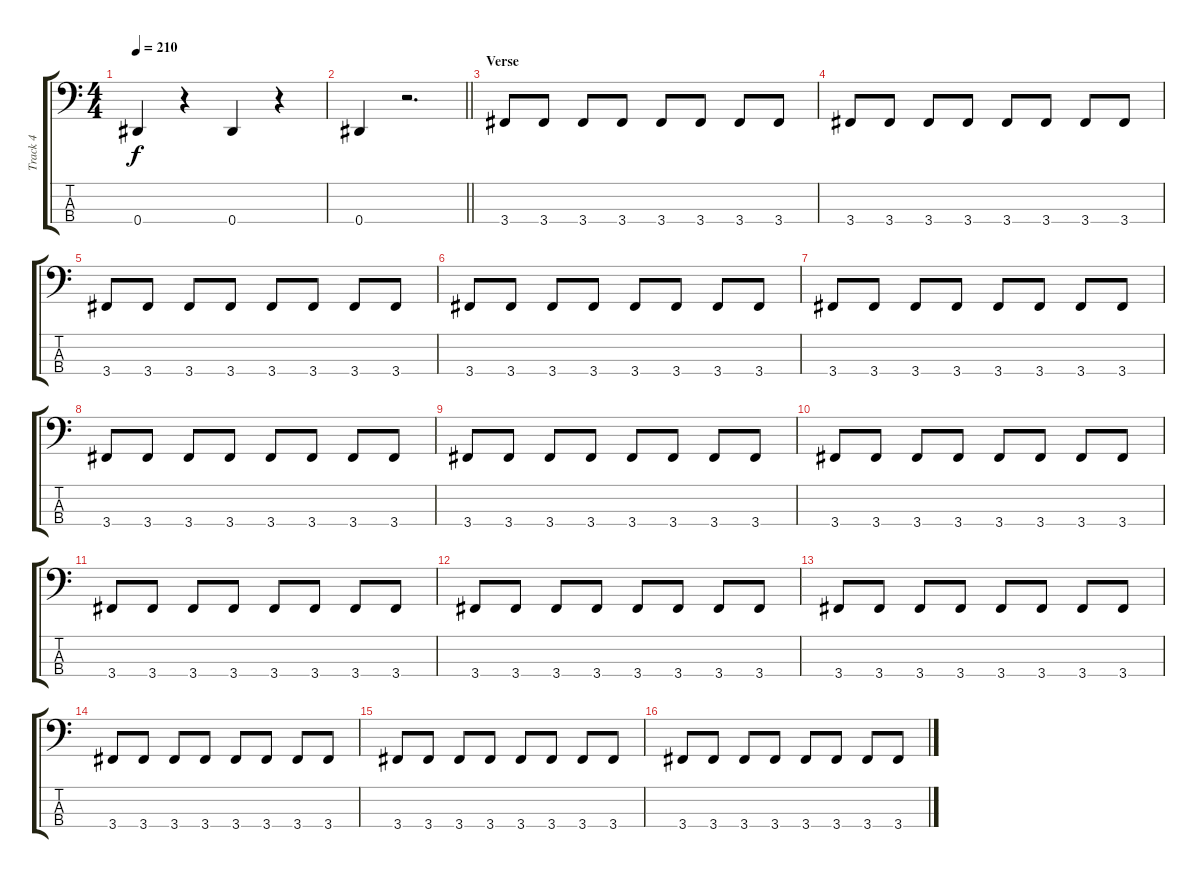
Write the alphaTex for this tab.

\track ("Track 4" "Track 4") {instrument electricbasspick}
\staff {score tabs}
\tuning (Gb2 Db2 Ab1 Eb1) {hide}
\ts (4 4)
\tempo 210
\clef f4
\ks c
0.4.4{dy f} r.4 0.4.4 r.4 |
\barLineRight lightlight
0.4.4 r.2{d} |
\section ("" "Verse")
3.4.8 3.4.8 3.4.8 3.4.8 3.4.8 3.4.8 3.4.8 3.4.8 |
3.4.8 3.4.8 3.4.8 3.4.8 3.4.8 3.4.8 3.4.8 3.4.8 |
3.4.8 3.4.8 3.4.8 3.4.8 3.4.8 3.4.8 3.4.8 3.4.8 |
3.4.8 3.4.8 3.4.8 3.4.8 3.4.8 3.4.8 3.4.8 3.4.8 |
3.4.8 3.4.8 3.4.8 3.4.8 3.4.8 3.4.8 3.4.8 3.4.8 |
3.4.8 3.4.8 3.4.8 3.4.8 3.4.8 3.4.8 3.4.8 3.4.8 |
3.4.8 3.4.8 3.4.8 3.4.8 3.4.8 3.4.8 3.4.8 3.4.8 |
3.4.8 3.4.8 3.4.8 3.4.8 3.4.8 3.4.8 3.4.8 3.4.8 |
3.4.8 3.4.8 3.4.8 3.4.8 3.4.8 3.4.8 3.4.8 3.4.8 |
3.4.8 3.4.8 3.4.8 3.4.8 3.4.8 3.4.8 3.4.8 3.4.8 |
3.4.8 3.4.8 3.4.8 3.4.8 3.4.8 3.4.8 3.4.8 3.4.8 |
3.4.8 3.4.8 3.4.8 3.4.8 3.4.8 3.4.8 3.4.8 3.4.8 |
3.4.8 3.4.8 3.4.8 3.4.8 3.4.8 3.4.8 3.4.8 3.4.8 |
3.4.8 3.4.8 3.4.8 3.4.8 3.4.8 3.4.8 3.4.8 3.4.8
